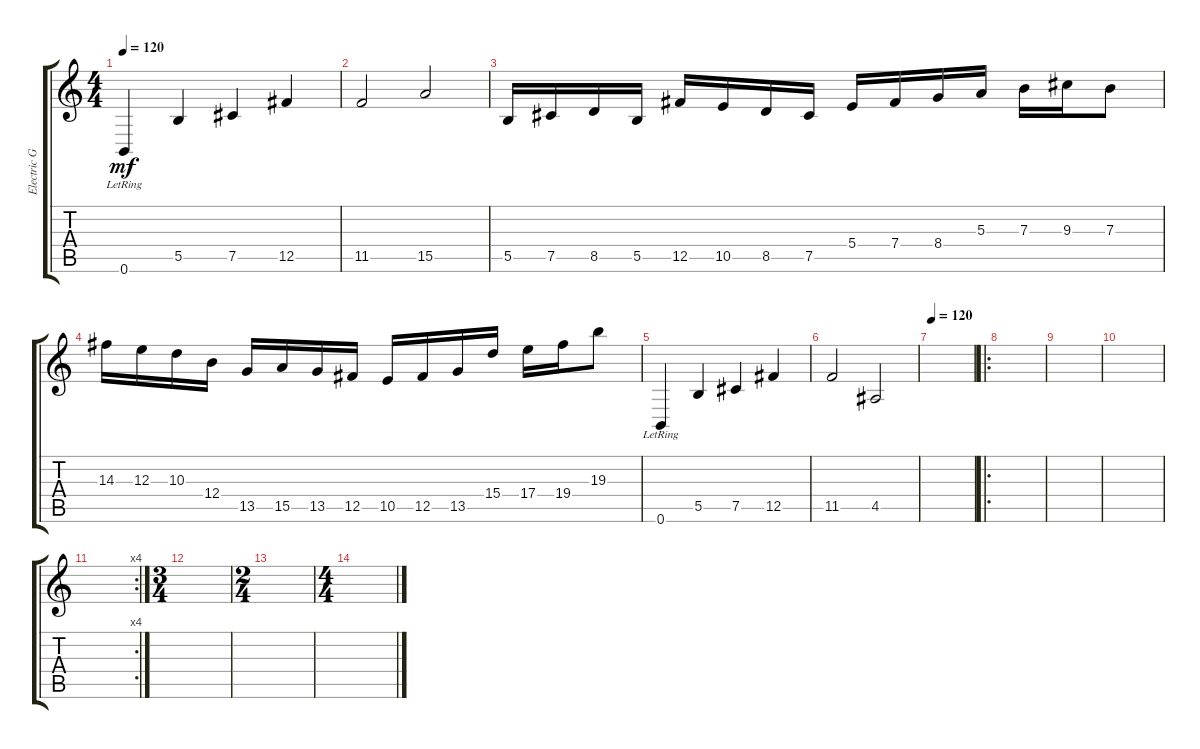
\track ("Electric Guitar" "Electric G") {instrument electricguitarclean}
\staff {score tabs}
\tuning (Db4 Ab3 E3 B2 Gb2 B1) {hide}
\ts (4 4)
\tempo 120
\clef g2
\ks c
0.6{lr}.4{dy mf} 5.5.4 7.5.4 12.5.4 |
11.5.2 15.5.2 |
5.5.16 7.5.16 8.5.16 5.5.16 12.5.16 10.5.16 8.5.16 7.5.16 5.4.16 7.4.16 8.4.16 5.3.16 7.3.16 9.3.16 7.3.8 |
14.3.16 12.3.16 10.3.16 12.4.16 13.5.16 15.5.16 13.5.16 12.5.16 10.5.16 12.5.16 13.5.16 15.4.16 17.4.16 19.4.16 19.3.8 |
0.6{lr}.4 5.5.4 7.5.4 12.5.4 |
11.5.2 4.5.2 |
\tempo 120
|
\ro
|
|
|
\rc 4
|
\ts (3 4)
|
\ts (2 4)
|
\ts (4 4)
